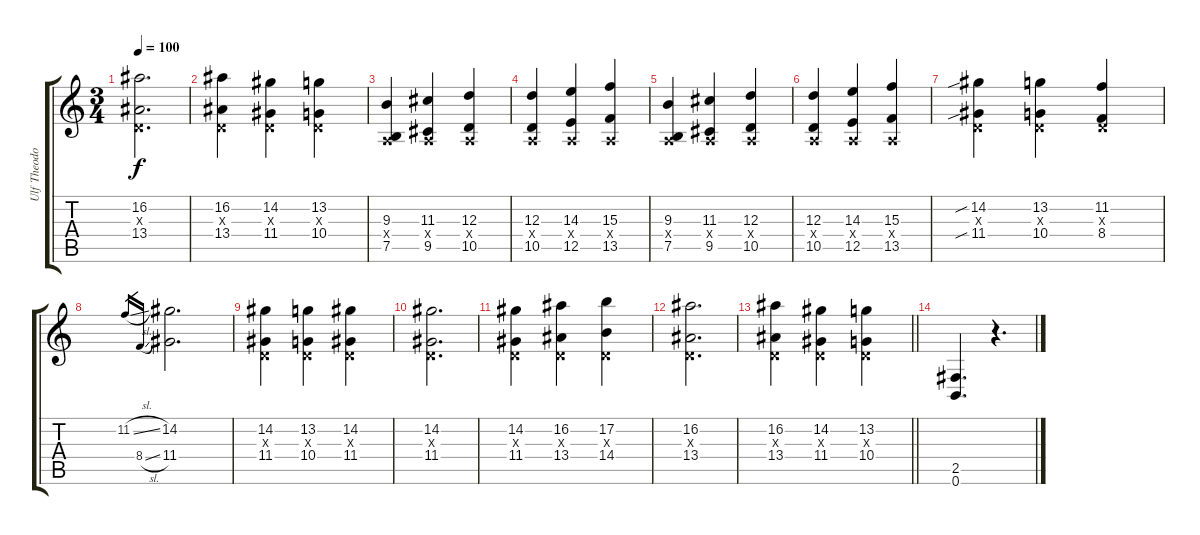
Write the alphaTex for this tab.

\track ("Ulf Theodor Schwadorf (Lead Guitar)" "Ulf Theodo") {instrument overdrivenguitar}
\staff {score tabs}
\tuning (B3 Gb3 D3 A2 E2 B1) {hide}
\ts (3 4)
\tempo 100
\clef g2
\ks c
(16.2 0.3{x} 13.4).2{d dy f} |
(16.2 0.3{x} 13.4).4 (14.2 0.3{x} 11.4).4 (13.2 0.3{x} 10.4).4 |
(9.3 0.4{x} 7.5).4 (11.3 0.4{x} 9.5).4 (12.3 0.4{x} 10.5).4 |
(12.3 0.4{x} 10.5).4 (14.3 0.4{x} 12.5).4 (15.3 0.4{x} 13.5).4 |
(9.3 0.4{x} 7.5).4 (11.3 0.4{x} 9.5).4 (12.3 0.4{x} 10.5).4 |
(12.3 0.4{x} 10.5).4 (14.3 0.4{x} 12.5).4 (15.3 0.4{x} 13.5).4 |
(14.2{sib} 0.3{x} 11.4{sib}).4 (13.2 0.3{x} 10.4).4 (11.2 0.3{x} 8.4).4 |
11.2{sl}.16{gr} 8.4{sl}.16{gr} (14.2 11.4).2{d} |
(14.2 0.3{x} 11.4).4 (13.2 0.3{x} 10.4).4 (14.2 0.3{x} 11.4).4 |
(14.2 0.3{x} 11.4).2{d} |
(14.2 0.3{x} 11.4).4 (16.2 0.3{x} 13.4).4 (17.2 0.3{x} 14.4).4 |
(16.2 0.3{x} 13.4).2{d} |
\barLineRight lightlight
(16.2 0.3{x} 13.4).4 (14.2 0.3{x} 11.4).4 (13.2 0.3{x} 10.4).4 |
(2.5 0.6).4{d} r.4{d}
